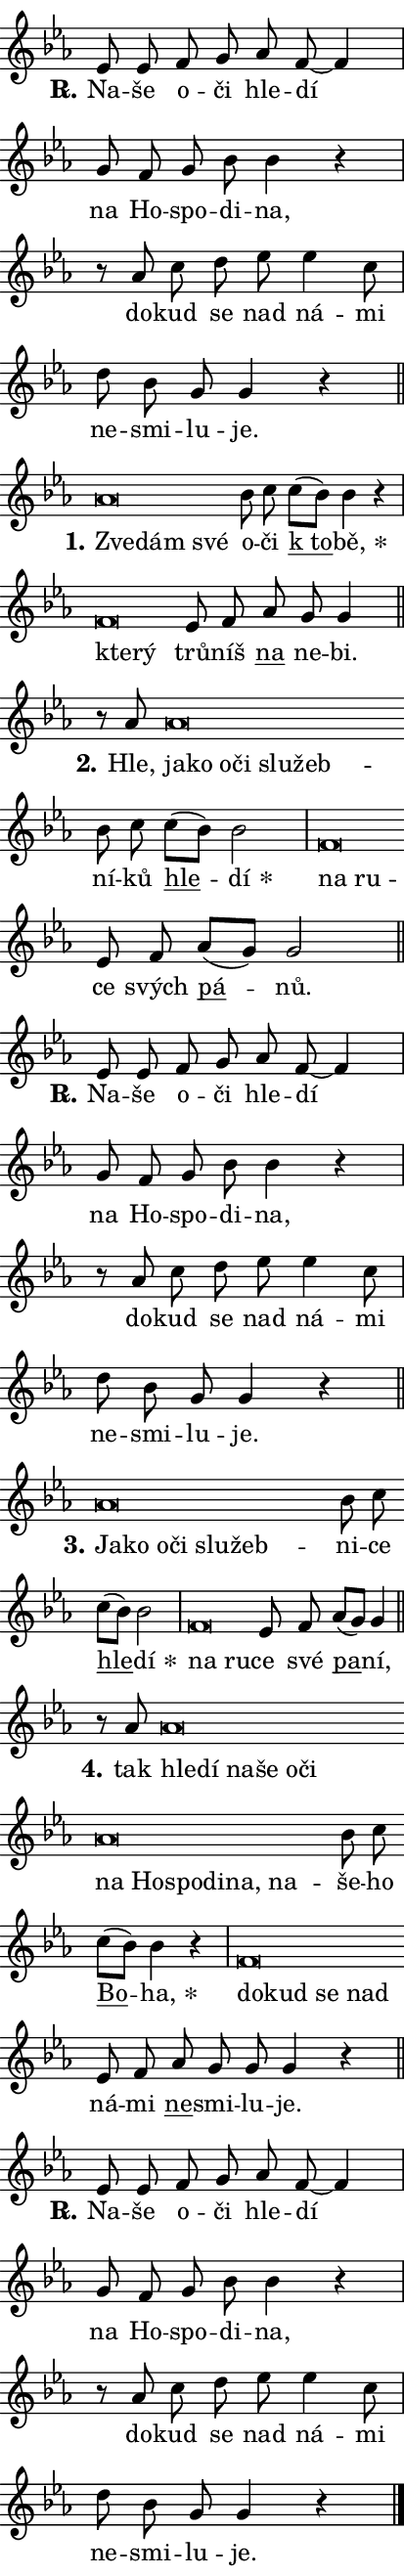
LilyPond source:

\version "2.24.0"
\header { tagline = "" }
\paper {
  indent = 0\cm
  top-margin = 0\cm
  right-margin = 0\cm
  bottom-margin = 0\cm
  left-margin = 0\cm
  paper-width = 7\cm
  page-breaking = #ly:one-page-breaking
  system-system-spacing.basic-distance = #11
  score-system-spacing.basic-distance = #11
  ragged-last = ##f
}


%% Author: Thomas Morley
%% https://lists.gnu.org/archive/html/lilypond-user/2020-05/msg00002.html
#(define (line-position grob)
"Returns position of @var[grob} in current system:
   @code{'start}, if at first time-step
   @code{'end}, if at last time-step
   @code{'middle} otherwise
"
  (let* ((col (ly:item-get-column grob))
         (ln (ly:grob-object col 'left-neighbor))
         (rn (ly:grob-object col 'right-neighbor))
         (col-to-check-left (if (ly:grob? ln) ln col))
         (col-to-check-right (if (ly:grob? rn) rn col))
         (break-dir-left
           (and
             (ly:grob-property col-to-check-left 'non-musical #f)
             (ly:item-break-dir col-to-check-left)))
         (break-dir-right
           (and
             (ly:grob-property col-to-check-right 'non-musical #f)
             (ly:item-break-dir col-to-check-right))))
        (cond ((eqv? 1 break-dir-left) 'start)
              ((eqv? -1 break-dir-right) 'end)
              (else 'middle))))

#(define (tranparent-at-line-position vctor)
  (lambda (grob)
  "Relying on @code{line-position} select the relevant enry from @var{vctor}.
Used to determine transparency,"
    (case (line-position grob)
      ((end) (not (vector-ref vctor 0)))
      ((middle) (not (vector-ref vctor 1)))
      ((start) (not (vector-ref vctor 2))))))

noteHeadBreakVisibility =
#(define-music-function (break-visibility)(vector?)
"Makes @code{NoteHead}s transparent relying on @var{break-visibility}"
#{
  \override NoteHead.transparent =
    #(tranparent-at-line-position break-visibility)
#})

#(define delete-ledgers-for-transparent-note-heads
  (lambda (grob)
    "Reads whether a @code{NoteHead} is transparent.
If so this @code{NoteHead} is removed from @code{'note-heads} from
@var{grob}, which is supposed to be @code{LedgerLineSpanner}.
As a result ledgers are not printed for this @code{NoteHead}"
    (let* ((nhds-array (ly:grob-object grob 'note-heads))
           (nhds-list
             (if (ly:grob-array? nhds-array)
                 (ly:grob-array->list nhds-array)
                 '()))
           ;; Relies on the transparent-property being done before
           ;; Staff.LedgerLineSpanner.after-line-breaking is executed.
           ;; This is fragile ...
           (to-keep
             (remove
               (lambda (nhd)
                 (ly:grob-property nhd 'transparent #f))
               nhds-list)))
      ;; TODO find a better method to iterate over grob-arrays, similiar
      ;; to filter/remove etc for lists
      ;; For now rebuilt from scratch
      (set! (ly:grob-object grob 'note-heads)  '())
      (for-each
        (lambda (nhd)
          (ly:pointer-group-interface::add-grob grob 'note-heads nhd))
        to-keep))))

hideNotes = {
  \noteHeadBreakVisibility #begin-of-line-visible
}
unHideNotes = {
  \noteHeadBreakVisibility #all-visible
}

% work-around for resetting accidentals
% https://lilypond.org/doc/v2.23/Documentation/notation/displaying-rhythms#unmetered-music
cadenzaMeasure = {
  \cadenzaOff
  \partial 1024 s1024
  \cadenzaOn
}

#(define-markup-command (accent layout props text) (markup?)
  "Underline accented syllable"
  (interpret-markup layout props
    #{\markup \override #'(offset . 4.3) \underline { #text }#}))

responsum = \markup \concat {
  "R" \hspace #-1.05 \path #0.1 #'((moveto 0 0.07) (lineto 0.9 0.8)) \hspace #0.05 "."
}

\layout {
    \context {
        \Staff
        \remove "Time_signature_engraver"
        \override LedgerLineSpanner.after-line-breaking = #delete-ledgers-for-transparent-note-heads
    }
    \context {
        \Voice {
            \override NoteHead.output-attributes = #'((class . "notehead"))
            \override Hairpin.height = #0.55
        }
    }
    \context {
        \Lyrics {
            \override StanzaNumber.output-attributes = #'((class . "stanzanumber"))
            \override LyricSpace.minimum-distance = #0.9
            \override LyricText.font-name = #"TeX Gyre Schola"
            \override LyricText.font-size = 1
            \override StanzaNumber.font-name = #"TeX Gyre Schola Bold"
            \override StanzaNumber.font-size = 1
        }
    }
}

% magnetic-lyrics.ily
%
%   written by
%     Jean Abou Samra <jean@abou-samra.fr>
%     Werner Lemberg <wl@gnu.org>
%
%   adapted by
%     Jiri Hon <jiri.hon@gmail.com>
%
% Version 2022-Apr-15

% https://www.mail-archive.com/lilypond-user@gnu.org/msg149350.html

#(define (Left_hyphen_pointer_engraver context)
   "Collect syllable-hyphen-syllable occurrences in lyrics and store
them in properties.  This engraver only looks to the left.  For
example, if the lyrics input is @code{foo -- bar}, it does the
following.

@itemize @bullet
@item
Set the @code{text} property of the @code{LyricHyphen} grob between
@q{foo} and @q{bar} to @code{foo}.

@item
Set the @code{left-hyphen} property of the @code{LyricText} grob with
text @q{foo} to the @code{LyricHyphen} grob between @q{foo} and
@q{bar}.
@end itemize

Use this auxiliary engraver in combination with the
@code{lyric-@/text::@/apply-@/magnetic-@/offset!} hook."
   (let ((hyphen #f)
         (text #f))
     (make-engraver
      (acknowledgers
       ((lyric-syllable-interface engraver grob source-engraver)
        (set! text grob)))
      (end-acknowledgers
       ((lyric-hyphen-interface engraver grob source-engraver)
        ;(when (not (grob::has-interface grob 'lyric-space-interface))
          (set! hyphen grob)));)
      ((stop-translation-timestep engraver)
       (when (and text hyphen)
         (ly:grob-set-object! text 'left-hyphen hyphen))
       (set! text #f)
       (set! hyphen #f)))))

#(define (lyric-text::apply-magnetic-offset! grob)
   "If the space between two syllables is less than the value in
property @code{LyricText@/.details@/.squash-threshold}, move the right
syllable to the left so that it gets concatenated with the left
syllable.

Use this function as a hook for
@code{LyricText@/.after-@/line-@/breaking} if the
@code{Left_@/hyphen_@/pointer_@/engraver} is active."
   (let ((hyphen (ly:grob-object grob 'left-hyphen #f)))
     (when hyphen
       (let ((left-text (ly:spanner-bound hyphen LEFT)))
         (when (grob::has-interface left-text 'lyric-syllable-interface)
           (let* ((common (ly:grob-common-refpoint grob left-text X))
                  (this-x-ext (ly:grob-extent grob common X))
                  (left-x-ext
                   (begin
                     ;; Trigger magnetism for left-text.
                     (ly:grob-property left-text 'after-line-breaking)
                     (ly:grob-extent left-text common X)))
                  ;; `delta` is the gap width between two syllables.
                  (delta (- (interval-start this-x-ext)
                            (interval-end left-x-ext)))
                  (details (ly:grob-property grob 'details))
                  (threshold (assoc-get 'squash-threshold details 0.2)))
             (when (< delta threshold)
               (let* (;; We have to manipulate the input text so that
                      ;; ligatures crossing syllable boundaries are not
                      ;; disabled.  For languages based on the Latin
                      ;; script this is essentially a beautification.
                      ;; However, for non-Western scripts it can be a
                      ;; necessity.
                      (lt (ly:grob-property left-text 'text))
                      (rt (ly:grob-property grob 'text))
                      (is-space (grob::has-interface hyphen 'lyric-space-interface))
                      (space (if is-space " " ""))
                      (space-markup (grob-interpret-markup grob " "))
                      (space-size (interval-length (ly:stencil-extent space-markup X)))
                      (extra-delta (if is-space space-size 0))
                      ;; Append new syllable.
                      (ltrt-space (if (and (string? lt) (string? rt))
                                (string-append lt space rt)
                                (make-concat-markup (list lt space rt))))
                      ;; Right-align `ltrt` to the right side.
                      (ltrt-space-markup (grob-interpret-markup
                               grob
                               (make-translate-markup
                                (cons (interval-length this-x-ext) 0)
                                (make-right-align-markup ltrt-space)))))
                 (begin
                   ;; Don't print `left-text`.
                   (ly:grob-set-property! left-text 'stencil #f)
                   ;; Set text and stencil (which holds all collected
                   ;; syllables so far) and shift it to the left.
                   (ly:grob-set-property! grob 'text ltrt-space)
                   (ly:grob-set-property! grob 'stencil ltrt-space-markup)
                   (ly:grob-translate-axis! grob (- (- delta extra-delta)) X))))))))))


#(define (lyric-hyphen::displace-bounds-first grob)
   ;; Make very sure this callback isn't triggered too early.
   (let ((left (ly:spanner-bound grob LEFT))
         (right (ly:spanner-bound grob RIGHT)))
     (ly:grob-property left 'after-line-breaking)
     (ly:grob-property right 'after-line-breaking)
     (ly:lyric-hyphen::print grob)))

squashThreshold = #0.4

\layout {
  \context {
    \Lyrics
    \consists #Left_hyphen_pointer_engraver
    \override LyricText.after-line-breaking =
      #lyric-text::apply-magnetic-offset!
    \override LyricHyphen.stencil = #lyric-hyphen::displace-bounds-first
    \override LyricText.details.squash-threshold = \squashThreshold
    \override LyricHyphen.minimum-distance = 0
    \override LyricHyphen.minimum-length = \squashThreshold
  }
}

squash = \override LyricText.details.squash-threshold = 9999
unSquash = \override LyricText.details.squash-threshold = \squashThreshold

left = \override LyricText.self-alignment-X = #LEFT
unLeft = \revert LyricText.self-alignment-X

starOffset = #(lambda (grob) 
                (let ((x_offset (ly:self-alignment-interface::aligned-on-x-parent grob)))
                  (if (= x_offset 0) 0 (+ x_offset 1.2))))

star = #(define-music-function (syllable)(string?)
"Append star separator at the end of a syllable"
#{
  \once \override LyricText.X-offset = #starOffset
  \lyricmode { \markup {
    #syllable
    \override #'((font-name . "TeX Gyre Schola Bold")) \hspace #0.2 \lower #0.65 \larger "*"
  } }
#})

starAccent = #(define-music-function (syllable)(string?)
"Append star separator at the end of a syllable and make accent"
#{
  \once \override LyricText.X-offset = #starOffset
  \lyricmode { \markup {
    \accent #syllable
    \override #'((font-name . "TeX Gyre Schola Bold")) \hspace #0.2 \lower #0.65 \larger "*"
  } }
#})

breath = #(define-music-function (syllable)(string?)
"Append breathing indicator at the end of a syllable"
#{
  \lyricmode { \markup { #syllable "+" } }
#})

optionalBreath = #(define-music-function (syllable)(string?)
"Append optional breathing indicator at the end of a syllable"
#{
  \lyricmode { \markup { #syllable "(+)" } }
#})


\score {
    <<
        \new Voice = "melody" { \cadenzaOn \key es \major \relative { es'8 es f g as f~ f4 \cadenzaMeasure \bar "|" g8 f g bes bes4 r \cadenzaMeasure \bar "|" r8 as c d es es4 c8 \cadenzaMeasure \bar "|" d bes g g4 r \cadenzaMeasure \bar "||" \break } }
        \new Lyrics \lyricsto "melody" { \lyricmode { \set stanza = \responsum
Na -- še o -- či hle -- dí na Ho -- spo -- di -- na, do -- kud se nad ná -- mi ne -- smi -- lu -- je. } }
    >>
    \layout {}
}

\score {
    <<
        \new Voice = "melody" { \cadenzaOn \key es \major \relative { as'\breve*1/16 \hideNotes \breve*1/16 \breve*1/16 \bar "" \unHideNotes bes8 c \bar "" c[( bes)] bes4 r \cadenzaMeasure \bar "|" f\breve*1/16 \hideNotes \breve*1/16 \bar "" \unHideNotes es8 f \bar "" as g g4 \cadenzaMeasure \bar "||" \break } }
        \new Lyrics \lyricsto "melody" { \lyricmode { \set stanza = "1."
\left Zve -- \squash dám své \unLeft \unSquash o -- či \markup \accent "k to" -- \star bě, \left kte -- \squash rý \unLeft \unSquash trů -- níš \markup \accent na ne -- bi. } }
    >>
    \layout {}
}

\score {
    <<
        \new Voice = "melody" { \cadenzaOn \key es \major \relative { r8 as'8 as\breve*1/16 \hideNotes \breve*1/16 \bar "" \breve*1/16 \bar "" \breve*1/16 \bar "" \breve*1/16 \breve*1/16 \bar "" \unHideNotes bes8 c \bar "" c[( bes)] bes2 \cadenzaMeasure \bar "|" f\breve*1/16 \hideNotes \breve*1/16 \bar "" \unHideNotes es8 f \bar "" as[( g)] g2 \cadenzaMeasure \bar "||" \break } }
        \new Lyrics \lyricsto "melody" { \lyricmode { \set stanza = "2."
Hle, \left ja -- \squash ko o -- či slu -- žeb -- \unLeft \unSquash ní -- ků \markup \accent hle -- \star dí \left na \squash ru -- \unLeft \unSquash ce svých \markup \accent pá -- nů. } }
    >>
    \layout {}
}

\score {
    <<
        \new Voice = "melody" { \cadenzaOn \key es \major \relative { es'8 es f g as f~ f4 \cadenzaMeasure \bar "|" g8 f g bes bes4 r \cadenzaMeasure \bar "|" r8 as c d es es4 c8 \cadenzaMeasure \bar "|" d bes g g4 r \cadenzaMeasure \bar "||" \break } }
        \new Lyrics \lyricsto "melody" { \lyricmode { \set stanza = \responsum
Na -- še o -- či hle -- dí na Ho -- spo -- di -- na, do -- kud se nad ná -- mi ne -- smi -- lu -- je. } }
    >>
    \layout {}
}

\score {
    <<
        \new Voice = "melody" { \cadenzaOn \key es \major \relative { as'\breve*1/16 \hideNotes \breve*1/16 \bar "" \breve*1/16 \bar "" \breve*1/16 \bar "" \breve*1/16 \breve*1/16 \bar "" \unHideNotes bes8 c \bar "" c[( bes)] bes2 \cadenzaMeasure \bar "|" f\breve*1/16 \hideNotes \breve*1/16 \bar "" \unHideNotes es8 f \bar "" as[( g)] g4 \cadenzaMeasure \bar "||" \break } }
        \new Lyrics \lyricsto "melody" { \lyricmode { \set stanza = "3."
\left Ja -- \squash ko o -- či slu -- žeb -- \unLeft \unSquash ni -- ce \markup \accent hle -- \star dí \left na \squash ru -- \unLeft \unSquash ce své \markup \accent pa -- ní, } }
    >>
    \layout {}
}

\score {
    <<
        \new Voice = "melody" { \cadenzaOn \key es \major \relative { r8 as'8 as\breve*1/16 \hideNotes \breve*1/16 \bar "" \breve*1/16 \bar "" \breve*1/16 \bar "" \breve*1/16 \bar "" \breve*1/16 \bar "" \breve*1/16 \bar "" \breve*1/16 \bar "" \breve*1/16 \bar "" \breve*1/16 \bar "" \breve*1/16 \breve*1/16 \bar "" \unHideNotes bes8 c \bar "" c[( bes)] bes4 r \cadenzaMeasure \bar "|" f\breve*1/16 \hideNotes \breve*1/16 \bar "" \breve*1/16 \breve*1/16 \bar "" \unHideNotes es8 f \bar "" as g g g4 r \cadenzaMeasure \bar "||" \break } }
        \new Lyrics \lyricsto "melody" { \lyricmode { \set stanza = "4."
tak \left hle -- \squash dí na -- še o -- či na Ho -- spo -- di -- na, na -- \unLeft \unSquash še -- ho \markup \accent Bo -- \star ha, \left do -- \squash kud se nad \unLeft \unSquash ná -- mi \markup \accent ne -- smi -- lu -- je. } }
    >>
    \layout {}
}

\score {
    <<
        \new Voice = "melody" { \cadenzaOn \key es \major \relative { es'8 es f g as f~ f4 \cadenzaMeasure \bar "|" g8 f g bes bes4 r \cadenzaMeasure \bar "|" r8 as c d es es4 c8 \cadenzaMeasure \bar "|" d bes g g4 r \cadenzaMeasure \bar "||" \break } \bar "|." }
        \new Lyrics \lyricsto "melody" { \lyricmode { \set stanza = \responsum
Na -- še o -- či hle -- dí na Ho -- spo -- di -- na, do -- kud se nad ná -- mi ne -- smi -- lu -- je. } }
    >>
    \layout {}
}
